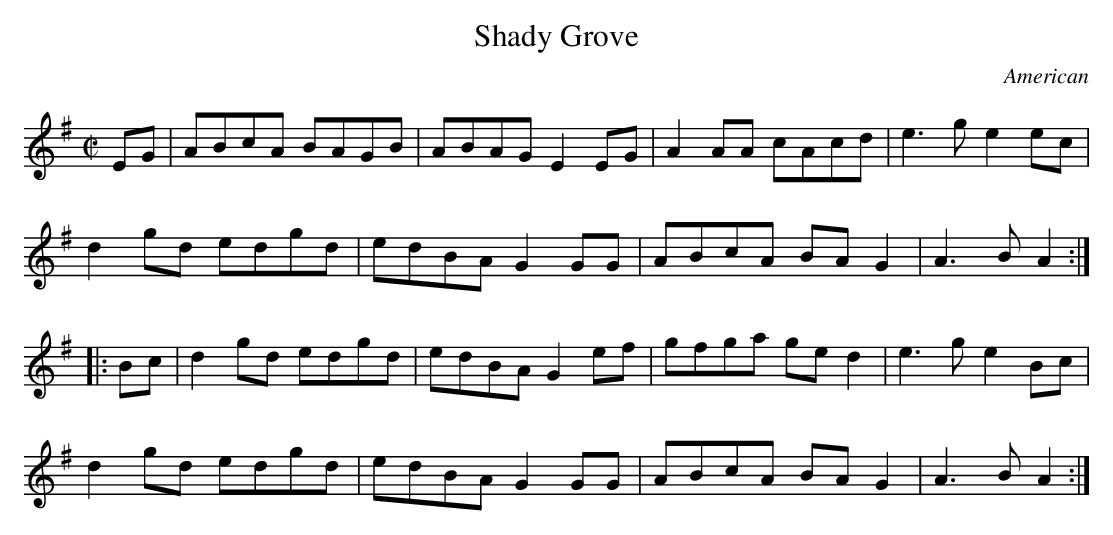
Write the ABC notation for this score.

X:1
T:Shady Grove
O:American
M:C|
L:1/8
K:Ador
EG | ABcA BAGB | ABAG E2EG | A2AA cAcd | e3g e2ec |
d2gd edgd | edBA G2GG | ABcA BAG2 | A3B A2 :|
|: Bc | d2gd edgd | edBA G2ef | gfga ged2 | e3g e2Bc |
d2gd edgd | edBA G2GG | ABcA BAG2 | A3B A2 :|
